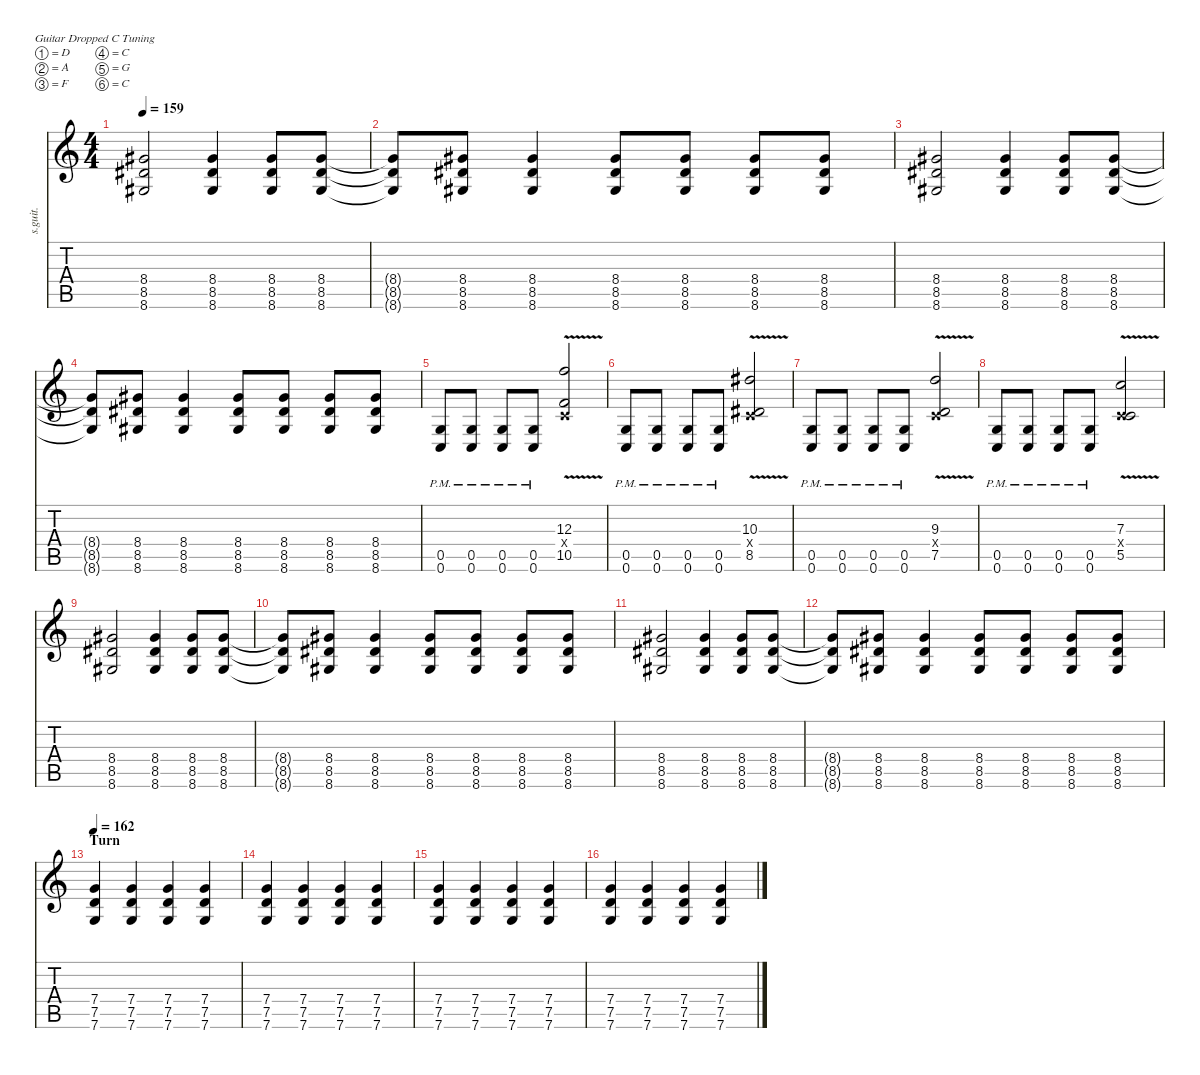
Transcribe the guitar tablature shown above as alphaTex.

\defaultSystemsLayout 4
\hideDynamics
\bracketExtendMode nobrackets
\track ("" "s.guit.") {instrument distortionguitar}
\staff {score tabs}
\tuning (D4 A3 F3 C3 G2 C2)
\ts (4 4)
\tempo 159
\clef g2
\ks c
(8.4{acc #} 8.5{acc #} 8.6{acc #}).2{lyrics (0 "") lyrics (1 "") lyrics (2 "") lyrics (3 "") lyrics (4 "") dy f} (8.4{acc #} 8.5{acc #} 8.6{acc #}).4{lyrics (0 "") lyrics (1 "") lyrics (2 "") lyrics (3 "") lyrics (4 "")} (8.4{acc #} 8.5{acc #} 8.6{acc #}).8{lyrics (0 "") lyrics (1 "") lyrics (2 "") lyrics (3 "") lyrics (4 "")} (8.4{acc #} 8.5{acc #} 8.6{acc #}).8{lyrics (0 "") lyrics (1 "") lyrics (2 "") lyrics (3 "") lyrics (4 "")} |
(8.4{t acc #} 8.5{t acc #} 8.6{t acc #}).8{lyrics (0 "") lyrics (1 "") lyrics (2 "") lyrics (3 "") lyrics (4 "")} (8.4{acc #} 8.5{acc #} 8.6{acc #}).8{lyrics (0 "") lyrics (1 "") lyrics (2 "") lyrics (3 "") lyrics (4 "")} (8.4{acc #} 8.5{acc #} 8.6{acc #}).4{lyrics (0 "") lyrics (1 "") lyrics (2 "") lyrics (3 "") lyrics (4 "")} (8.4{acc #} 8.5{acc #} 8.6{acc #}).8{lyrics (0 "") lyrics (1 "") lyrics (2 "") lyrics (3 "") lyrics (4 "")} (8.4{acc #} 8.5{acc #} 8.6{acc #}).8{lyrics (0 "") lyrics (1 "") lyrics (2 "") lyrics (3 "") lyrics (4 "")} (8.4{acc #} 8.5{acc #} 8.6{acc #}).8{lyrics (0 "") lyrics (1 "") lyrics (2 "") lyrics (3 "") lyrics (4 "")} (8.4{acc #} 8.5{acc #} 8.6{acc #}).8{lyrics (0 "") lyrics (1 "") lyrics (2 "") lyrics (3 "") lyrics (4 "")} |
(8.4{acc #} 8.5{acc #} 8.6{acc #}).2{lyrics (0 "") lyrics (1 "") lyrics (2 "") lyrics (3 "") lyrics (4 "")} (8.4{acc #} 8.5{acc #} 8.6{acc #}).4{lyrics (0 "") lyrics (1 "") lyrics (2 "") lyrics (3 "") lyrics (4 "")} (8.4{acc #} 8.5{acc #} 8.6{acc #}).8{lyrics (0 "") lyrics (1 "") lyrics (2 "") lyrics (3 "") lyrics (4 "")} (8.4{acc #} 8.5{acc #} 8.6{acc #}).8{lyrics (0 "") lyrics (1 "") lyrics (2 "") lyrics (3 "") lyrics (4 "")} |
(8.4{t acc #} 8.5{t acc #} 8.6{t acc #}).8{lyrics (0 "") lyrics (1 "") lyrics (2 "") lyrics (3 "") lyrics (4 "")} (8.4{acc #} 8.5{acc #} 8.6{acc #}).8{lyrics (0 "") lyrics (1 "") lyrics (2 "") lyrics (3 "") lyrics (4 "")} (8.4{acc #} 8.5{acc #} 8.6{acc #}).4{lyrics (0 "") lyrics (1 "") lyrics (2 "") lyrics (3 "") lyrics (4 "")} (8.4{acc #} 8.5{acc #} 8.6{acc #}).8{lyrics (0 "") lyrics (1 "") lyrics (2 "") lyrics (3 "") lyrics (4 "")} (8.4{acc #} 8.5{acc #} 8.6{acc #}).8{lyrics (0 "") lyrics (1 "") lyrics (2 "") lyrics (3 "") lyrics (4 "")} (8.4{acc #} 8.5{acc #} 8.6{acc #}).8{lyrics (0 "") lyrics (1 "") lyrics (2 "") lyrics (3 "") lyrics (4 "")} (8.4{acc #} 8.5{acc #} 8.6{acc #}).8{lyrics (0 "") lyrics (1 "") lyrics (2 "") lyrics (3 "") lyrics (4 "")} |
(0.5{pm} 0.6{pm}).8{lyrics (0 "") lyrics (1 "") lyrics (2 "") lyrics (3 "") lyrics (4 "")} (0.5{pm} 0.6{pm}).8{lyrics (0 "") lyrics (1 "") lyrics (2 "") lyrics (3 "") lyrics (4 "")} (0.5{pm} 0.6{pm}).8{lyrics (0 "") lyrics (1 "") lyrics (2 "") lyrics (3 "") lyrics (4 "")} (0.5{pm} 0.6{pm}).8{lyrics (0 "") lyrics (1 "") lyrics (2 "") lyrics (3 "") lyrics (4 "")} (12.3{v} 0.4{x} 10.5{v}).2{lyrics (0 "") lyrics (1 "") lyrics (2 "") lyrics (3 "") lyrics (4 "")} |
(0.5{pm} 0.6{pm}).8{lyrics (0 "") lyrics (1 "") lyrics (2 "") lyrics (3 "") lyrics (4 "")} (0.5{pm} 0.6{pm}).8{lyrics (0 "") lyrics (1 "") lyrics (2 "") lyrics (3 "") lyrics (4 "")} (0.5{pm} 0.6{pm}).8{lyrics (0 "") lyrics (1 "") lyrics (2 "") lyrics (3 "") lyrics (4 "")} (0.5{pm} 0.6{pm}).8{lyrics (0 "") lyrics (1 "") lyrics (2 "") lyrics (3 "") lyrics (4 "")} (10.3{v acc #} 0.4{x} 8.5{v acc #}).2{lyrics (0 "") lyrics (1 "") lyrics (2 "") lyrics (3 "") lyrics (4 "")} |
(0.5{pm} 0.6{pm}).8{lyrics (0 "") lyrics (1 "") lyrics (2 "") lyrics (3 "") lyrics (4 "")} (0.5{pm} 0.6{pm}).8{lyrics (0 "") lyrics (1 "") lyrics (2 "") lyrics (3 "") lyrics (4 "")} (0.5{pm} 0.6{pm}).8{lyrics (0 "") lyrics (1 "") lyrics (2 "") lyrics (3 "") lyrics (4 "")} (0.5{pm} 0.6{pm}).8{lyrics (0 "") lyrics (1 "") lyrics (2 "") lyrics (3 "") lyrics (4 "")} (9.3{v} 0.4{x} 7.5{v}).2{lyrics (0 "") lyrics (1 "") lyrics (2 "") lyrics (3 "") lyrics (4 "")} |
(0.5{pm} 0.6{pm}).8{lyrics (0 "") lyrics (1 "") lyrics (2 "") lyrics (3 "") lyrics (4 "")} (0.5{pm} 0.6{pm}).8{lyrics (0 "") lyrics (1 "") lyrics (2 "") lyrics (3 "") lyrics (4 "")} (0.5{pm} 0.6{pm}).8{lyrics (0 "") lyrics (1 "") lyrics (2 "") lyrics (3 "") lyrics (4 "")} (0.5{pm} 0.6{pm}).8{lyrics (0 "") lyrics (1 "") lyrics (2 "") lyrics (3 "") lyrics (4 "")} (7.3{v} 0.4{x} 5.5{v}).2{lyrics (0 "") lyrics (1 "") lyrics (2 "") lyrics (3 "") lyrics (4 "")} |
(8.4{acc #} 8.5{acc #} 8.6{acc #}).2{lyrics (0 "") lyrics (1 "") lyrics (2 "") lyrics (3 "") lyrics (4 "")} (8.4{acc #} 8.5{acc #} 8.6{acc #}).4{lyrics (0 "") lyrics (1 "") lyrics (2 "") lyrics (3 "") lyrics (4 "")} (8.4{acc #} 8.5{acc #} 8.6{acc #}).8{lyrics (0 "") lyrics (1 "") lyrics (2 "") lyrics (3 "") lyrics (4 "")} (8.4{acc #} 8.5{acc #} 8.6{acc #}).8{lyrics (0 "") lyrics (1 "") lyrics (2 "") lyrics (3 "") lyrics (4 "")} |
(8.4{t acc #} 8.5{t acc #} 8.6{t acc #}).8{lyrics (0 "") lyrics (1 "") lyrics (2 "") lyrics (3 "") lyrics (4 "")} (8.4{acc #} 8.5{acc #} 8.6{acc #}).8{lyrics (0 "") lyrics (1 "") lyrics (2 "") lyrics (3 "") lyrics (4 "")} (8.4{acc #} 8.5{acc #} 8.6{acc #}).4{lyrics (0 "") lyrics (1 "") lyrics (2 "") lyrics (3 "") lyrics (4 "")} (8.4{acc #} 8.5{acc #} 8.6{acc #}).8{lyrics (0 "") lyrics (1 "") lyrics (2 "") lyrics (3 "") lyrics (4 "")} (8.4{acc #} 8.5{acc #} 8.6{acc #}).8{lyrics (0 "") lyrics (1 "") lyrics (2 "") lyrics (3 "") lyrics (4 "")} (8.4{acc #} 8.5{acc #} 8.6{acc #}).8{lyrics (0 "") lyrics (1 "") lyrics (2 "") lyrics (3 "") lyrics (4 "")} (8.4{acc #} 8.5{acc #} 8.6{acc #}).8{lyrics (0 "") lyrics (1 "") lyrics (2 "") lyrics (3 "") lyrics (4 "")} |
(8.4{acc #} 8.5{acc #} 8.6{acc #}).2{lyrics (0 "") lyrics (1 "") lyrics (2 "") lyrics (3 "") lyrics (4 "")} (8.4{acc #} 8.5{acc #} 8.6{acc #}).4{lyrics (0 "") lyrics (1 "") lyrics (2 "") lyrics (3 "") lyrics (4 "")} (8.4{acc #} 8.5{acc #} 8.6{acc #}).8{lyrics (0 "") lyrics (1 "") lyrics (2 "") lyrics (3 "") lyrics (4 "")} (8.4{acc #} 8.5{acc #} 8.6{acc #}).8{lyrics (0 "") lyrics (1 "") lyrics (2 "") lyrics (3 "") lyrics (4 "")} |
(8.4{t acc #} 8.5{t acc #} 8.6{t acc #}).8{lyrics (0 "") lyrics (1 "") lyrics (2 "") lyrics (3 "") lyrics (4 "")} (8.4{acc #} 8.5{acc #} 8.6{acc #}).8{lyrics (0 "") lyrics (1 "") lyrics (2 "") lyrics (3 "") lyrics (4 "")} (8.4{acc #} 8.5{acc #} 8.6{acc #}).4{lyrics (0 "") lyrics (1 "") lyrics (2 "") lyrics (3 "") lyrics (4 "")} (8.4{acc #} 8.5{acc #} 8.6{acc #}).8{lyrics (0 "") lyrics (1 "") lyrics (2 "") lyrics (3 "") lyrics (4 "")} (8.4{acc #} 8.5{acc #} 8.6{acc #}).8{lyrics (0 "") lyrics (1 "") lyrics (2 "") lyrics (3 "") lyrics (4 "")} (8.4{acc #} 8.5{acc #} 8.6{acc #}).8{lyrics (0 "") lyrics (1 "") lyrics (2 "") lyrics (3 "") lyrics (4 "")} (8.4{acc #} 8.5{acc #} 8.6{acc #}).8{lyrics (0 "") lyrics (1 "") lyrics (2 "") lyrics (3 "") lyrics (4 "")} |
\section ("" "Turn")
\tempo 162
(7.4 7.5 7.6).4{lyrics (0 "") lyrics (1 "") lyrics (2 "") lyrics (3 "") lyrics (4 "")} (7.4 7.5 7.6).4{lyrics (0 "") lyrics (1 "") lyrics (2 "") lyrics (3 "") lyrics (4 "")} (7.4 7.5 7.6).4{lyrics (0 "") lyrics (1 "") lyrics (2 "") lyrics (3 "") lyrics (4 "")} (7.4 7.5 7.6).4{lyrics (0 "") lyrics (1 "") lyrics (2 "") lyrics (3 "") lyrics (4 "")} |
(7.4 7.5 7.6).4{lyrics (0 "") lyrics (1 "") lyrics (2 "") lyrics (3 "") lyrics (4 "")} (7.4 7.5 7.6).4{lyrics (0 "") lyrics (1 "") lyrics (2 "") lyrics (3 "") lyrics (4 "")} (7.4 7.5 7.6).4{lyrics (0 "") lyrics (1 "") lyrics (2 "") lyrics (3 "") lyrics (4 "")} (7.4 7.5 7.6).4{lyrics (0 "") lyrics (1 "") lyrics (2 "") lyrics (3 "") lyrics (4 "")} |
(7.4 7.5 7.6).4{lyrics (0 "") lyrics (1 "") lyrics (2 "") lyrics (3 "") lyrics (4 "")} (7.4 7.5 7.6).4{lyrics (0 "") lyrics (1 "") lyrics (2 "") lyrics (3 "") lyrics (4 "")} (7.4 7.5 7.6).4{lyrics (0 "") lyrics (1 "") lyrics (2 "") lyrics (3 "") lyrics (4 "")} (7.4 7.5 7.6).4{lyrics (0 "") lyrics (1 "") lyrics (2 "") lyrics (3 "") lyrics (4 "")} |
(7.4 7.5 7.6).4{lyrics (0 "") lyrics (1 "") lyrics (2 "") lyrics (3 "") lyrics (4 "")} (7.4 7.5 7.6).4{lyrics (0 "") lyrics (1 "") lyrics (2 "") lyrics (3 "") lyrics (4 "")} (7.4 7.5 7.6).4{lyrics (0 "") lyrics (1 "") lyrics (2 "") lyrics (3 "") lyrics (4 "")} (7.4 7.5 7.6).4{lyrics (0 "") lyrics (1 "") lyrics (2 "") lyrics (3 "") lyrics (4 "")}
